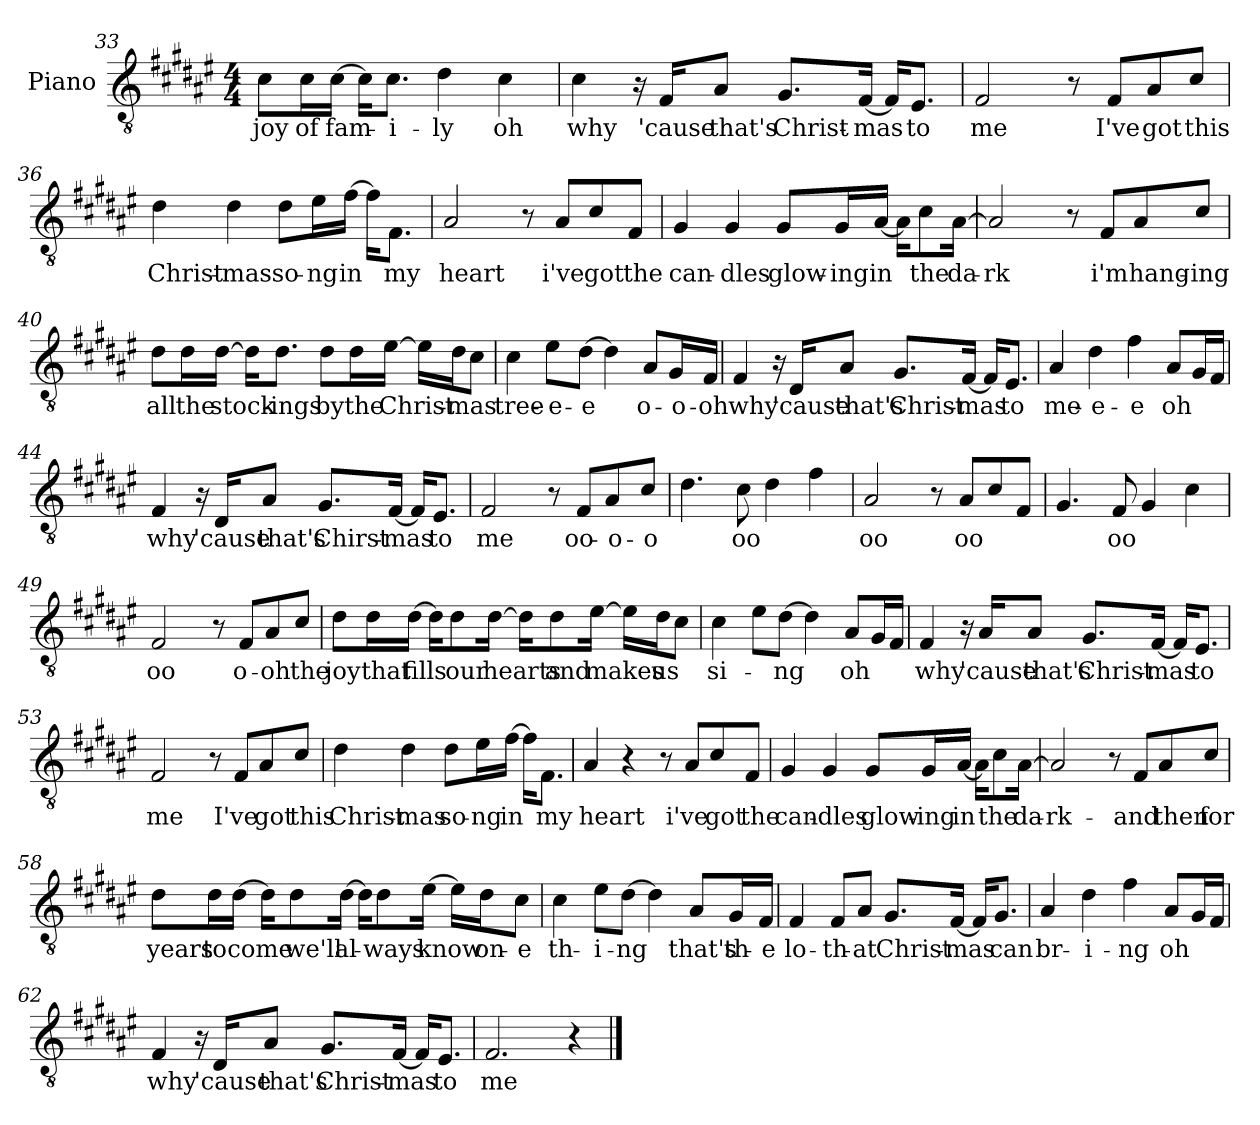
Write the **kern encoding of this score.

**kern	**text
*part1	*part1
*staff1	*staff1
*I"Piano	*
*I'Pno.	*
!!LO:LB:g=z
*clefGv2	*
*k[f#c#g#d#a#e#]	*
*M4/4	*
=33	=33
!	!LO:LY:b
8c#\L	joy
!	!LO:LY:b
16c#\L	of
!	!LO:LY:b
[16c#\JJ	fam-
16c#\KL]	.
!	!LO:LY:b
8.c#\J	-i-
!	!LO:LY:b
4d#\	-ly
!	!LO:LY:b
4c#\	oh
=34	=34
!	!LO:LY:b
4c#\	why
16r	.
!	!LO:LY:b
16F#/KL	'cause
!	!LO:LY:b
8A#/J	that's
!	!LO:LY:b
8.G#/L	Christ-
!	!LO:LY:b
[16F#/Jk	-mas
16F#/KL]	.
!	!LO:LY:b
8.E#/J	to
=35	=35
!	!LO:LY:b
2F#/	me
8r	.
!	!LO:LY:b
8F#/L	I've
!	!LO:LY:b
8A#/	got
!	!LO:LY:b
8c#/J	this
!!LO:LB:g=z
=36	=36
!	!LO:LY:b
4d#\	Christ-
!	!LO:LY:b
4d#\	-mas
!	!LO:LY:b
8d#\L	so-
!	!LO:LY:b
16e#\L	-ng
!	!LO:LY:b
[16f#\JJ	in
16f#\KL]	.
!	!LO:LY:b
8.F#\J	my
=37	=37
!	!LO:LY:b
2A#/	heart
8r	.
!	!LO:LY:b
8A#/L	i've
!	!LO:LY:b
8c#/	got
!	!LO:LY:b
8F#/J	the
=38	=38
!	!LO:LY:b
4G#/	can-
!	!LO:LY:b
4G#/	-dles
!	!LO:LY:b
8G#/L	glow-
!	!LO:LY:b
16G#/L	-ing
!	!LO:LY:b
[16A#/JJ	in
16A#\KL]	.
!	!LO:LY:b
8c#\	the
!	!LO:LY:b
[16A#\Jk	da-
!!LO:LB:g=z
=39	=39
!	!LO:LY:b
2A#/]	rk
8r	.
!	!LO:LY:b
8F#/L	i'm
!	!LO:LY:b
8A#/	hang-
!	!LO:LY:b
8c#/J	-ing
=40	=40
!	!LO:LY:b
8d#\L	all
!	!LO:LY:b
16d#\L	the
!	!LO:LY:b
[16d#\JJ	stock-
16d#\KL]	.
!	!LO:LY:b
8.d#\J	-ings
!	!LO:LY:b
8d#\L	by
!	!LO:LY:b
16d#\L	the
!	!LO:LY:b
[16e#\JJ	Christ-
16e#\LL]	.
!	!LO:LY:b
16d#\J	-mas
8c#\J	.
=41	=41
!	!LO:LY:b
4c#\	tree-
!	!LO:LY:b
8e#\L	-e-
!	!LO:LY:b
[8d#\J	-e
4d#\]	.
!	!LO:LY:b
8A#/L	o-
!	!LO:LY:b
16G#/L	-o-
!	!LO:LY:b
16F#/JJ	-oh
!!LO:LB:g=z
=42	=42
!	!LO:LY:b
4F#/	why
16r	.
!	!LO:LY:b
16D#/KL	'cause
!	!LO:LY:b
8A#/J	that's
!	!LO:LY:b
8.G#/L	Christ-
!	!LO:LY:b
[16F#/Jk	-mas
16F#/KL]	.
!	!LO:LY:b
8.E#/J	to
=43	=43
!	!LO:LY:b
4A#/	me-
!	!LO:LY:b
4d#\	-e-
!	!LO:LY:b
4f#\	-e
!	!LO:LY:b
8A#/L	oh
16G#/L	.
16F#/JJ	.
=44	=44
!	!LO:LY:b
4F#/	why
16r	.
!	!LO:LY:b
16D#/KL	'cause
!	!LO:LY:b
8A#/J	that's
!	!LO:LY:b
8.G#/L	Chirst-
!	!LO:LY:b
[16F#/Jk	-mas
16F#/KL]	.
!	!LO:LY:b
8.E#/J	to
!!LO:LB:g=z
=45	=45
!	!LO:LY:b
2F#/	me
8r	.
!	!LO:LY:b
8F#/L	oo-
!	!LO:LY:b
8A#/	-o-
!	!LO:LY:b
8c#/J	-o
=46	=46
4.d#\	.
!	!LO:LY:b
8c#\	oo
4d#\	.
4f#\	.
=47	=47
!	!LO:LY:b
2A#/	oo
8r	.
!	!LO:LY:b
8A#/L	oo
8c#/	.
8F#/J	.
=48	=48
4.G#/	.
!	!LO:LY:b
8F#/	oo
4G#/	.
4c#\	.
=49	=49
!	!LO:LY:b
2F#/	oo
8r	.
!	!LO:LY:b
8F#/L	o-
!	!LO:LY:b
8A#/	-oh
!	!LO:LY:b
8c#/J	-the
!!LO:LB:g=z
=50	=50
!	!LO:LY:b
8d#\L	joy
!	!LO:LY:b
16d#\L	that
!	!LO:LY:b
[16d#\JJ	fills
16d#\KL]	.
!	!LO:LY:b
8d#\	our
!	!LO:LY:b
[16d#\Jk	hearts
16d#\KL]	.
!	!LO:LY:b
8d#\	and
!	!LO:LY:b
[16e#\Jk	makes
16e#\LL]	.
!	!LO:LY:b
16d#\J	us
8c#\J	.
=51	=51
!	!LO:LY:b
4c#\	si-
8e#\L	.
!	!LO:LY:b
[8d#\J	-ng
4d#\]	.
!	!LO:LY:b
8A#/L	oh
16G#/L	.
16F#/JJ	.
!!LO:LB:g=z
=52	=52
!	!LO:LY:b
4F#/	why
16r	.
!	!LO:LY:b
16A#/KL	'cause
!	!LO:LY:b
8A#/J	that's
!	!LO:LY:b
8.G#/L	Christ-
!	!LO:LY:b
[16F#/Jk	-mas
16F#/KL]	.
!	!LO:LY:b
8.E#/J	to
=53	=53
!	!LO:LY:b
2F#/	me
8r	.
!	!LO:LY:b
8F#/L	I've
!	!LO:LY:b
8A#/	got
!	!LO:LY:b
8c#/J	this
=54	=54
!	!LO:LY:b
4d#\	Christ-
!	!LO:LY:b
4d#\	-mas
!	!LO:LY:b
8d#\L	so-
!	!LO:LY:b
16e#\L	-ng
!	!LO:LY:b
[16f#\JJ	in
16f#\KL]	.
!	!LO:LY:b
8.F#\J	my
!!LO:LB:g=z
=55	=55
!	!LO:LY:b
4A#/	heart
4r	.
8r	.
!	!LO:LY:b
8A#/L	i've
!	!LO:LY:b
8c#/	got
!	!LO:LY:b
8F#/J	the
=56	=56
!	!LO:LY:b
4G#/	can-
!	!LO:LY:b
4G#/	-dles
!	!LO:LY:b
8G#/L	glow-
!	!LO:LY:b
16G#/L	-ing
!	!LO:LY:b
[16A#/JJ	in
16A#\KL]	.
!	!LO:LY:b
8c#\	the
!	!LO:LY:b
[16A#\Jk	da-
=57	=57
!	!LO:LY:b
2A#/]	-rk-
8r	.
!	!LO:LY:b
8F#/L	and
!	!LO:LY:b
8A#/	then
!	!LO:LY:b
8c#/J	for
!!LO:LB:g=z
=58	=58
!	!LO:LY:b
8d#\L	years
!	!LO:LY:b
16d#\L	to
!	!LO:LY:b
[16d#\JJ	come
16d#\KL]	.
!	!LO:LY:b
8d#\	we'll
!	!LO:LY:b
[16d#\Jk	al-
16d#\KL]	.
!	!LO:LY:b
8d#\	-ways
!	!LO:LY:b
[16e#\Jk	know
16e#\LL]	.
!	!LO:LY:b
16d#\J	on-
!	!LO:LY:b
8c#\J	-e
=59	=59
!	!LO:LY:b
4c#\	th-
!	!LO:LY:b
8e#\L	-i-
!	!LO:LY:b
[8d#\J	-ng
4d#\]	.
!	!LO:LY:b
8A#/L	that's
!	!LO:LY:b
16G#/L	th-
!	!LO:LY:b
16F#/JJ	-e
!!LO:LB:g=z
=60	=60
!	!LO:LY:b
4F#/	lo-
!	!LO:LY:b
8F#/L	th-
!	!LO:LY:b
8A#/J	-at
!	!LO:LY:b
8.G#/L	Christ-
!	!LO:LY:b
[16F#/Jk	-mas
16F#/KL]	.
!	!LO:LY:b
8.G#/J	can
=61	=61
!	!LO:LY:b
4A#/	br-
!	!LO:LY:b
4d#\	-i-
!	!LO:LY:b
4f#\	-ng
!	!LO:LY:b
8A#/L	oh
16G#/L	.
16F#/JJ	.
=62	=62
!	!LO:LY:b
4F#/	why
16r	.
!	!LO:LY:b
16D#/KL	'cause
!	!LO:LY:b
8A#/J	that's
!	!LO:LY:b
8.G#/L	Christ-
!	!LO:LY:b
[16F#/Jk	-mas
16F#/KL]	.
!	!LO:LY:b
8.E#/J	to
=63	=63
!	!LO:LY:b
2.F#/	me
4r	.
==	==
*-	*-
